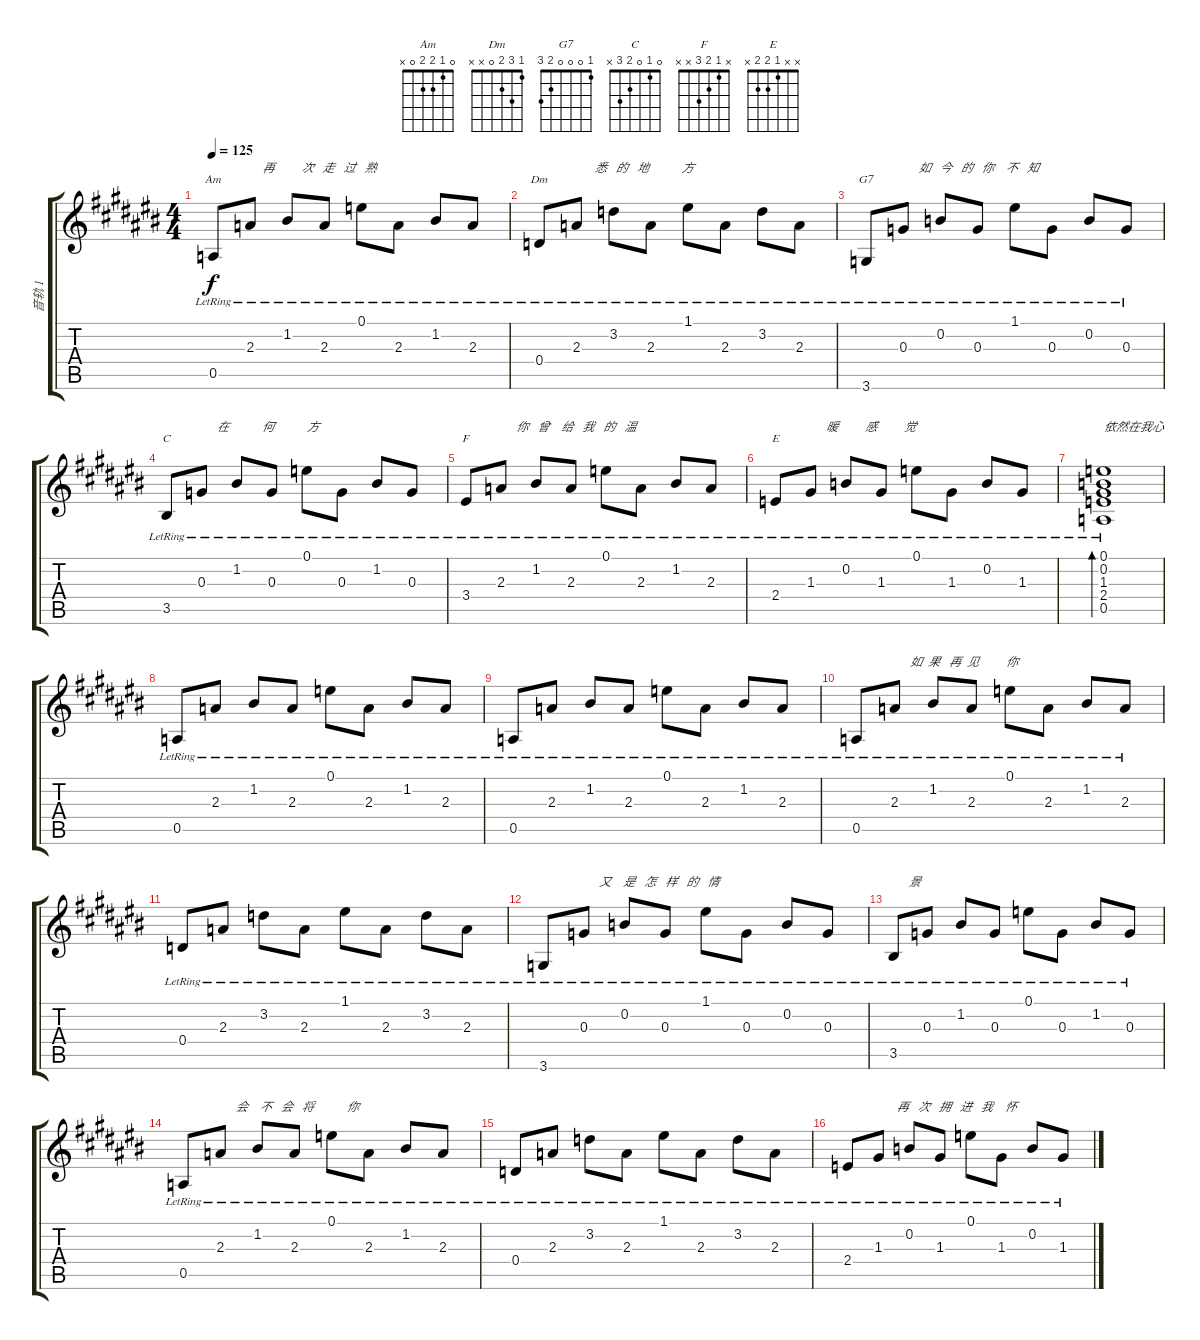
\track ("音轨 1" "音轨 1") {instrument acousticguitarsteel}
\staff {score tabs}
\tuning (E4 B3 G3 D3 A2 E2) {hide}
\chord ("Am" 0 1 2 2 0 x)
\chord ("Dm" 1 3 2 0 x x)
\chord ("G7" 1 0 0 0 2 3)
\chord ("C" 0 1 0 2 3 x)
\chord ("F" x 1 2 3 x x)
\chord ("E" x x 1 2 2 x)
\ts (4 4)
\tempo 125
\clef g2
\ks c#
0.5{lr}.8{ch "Am" dy f} 2.3{lr}.8{txt "    再         次   走   过   熟"} 1.2{lr}.8 2.3{lr}.8 0.1{lr}.8 2.3{lr}.8 1.2{lr}.8 2.3{lr}.8 |
0.4{lr}.8{ch "Dm"} 2.3{lr}.8{txt "      悉   的   地           方"} 3.2{lr}.8 2.3{lr}.8 1.1{lr}.8 2.3{lr}.8 3.2{lr}.8 2.3{lr}.8 |
3.6{lr}.8{ch "G7"} 0.3{lr}.8{txt "     如   今   的   你    不   知"} 0.2{lr}.8 0.3{lr}.8 1.1{lr}.8 0.3{lr}.8 0.2{lr}.8 0.3{lr}.8 |
3.5{lr}.8{ch "C"} 0.3{lr}.8{txt "     在           何           方"} 1.2{lr}.8 0.3{lr}.8 0.1{lr}.8 0.3{lr}.8 1.2{lr}.8 0.3{lr}.8 |
3.4{lr}.8{ch "F"} 2.3{lr}.8{txt "     你   曾    给   我   的   温"} 1.2{lr}.8 2.3{lr}.8 0.1{lr}.8 2.3{lr}.8 1.2{lr}.8 2.3{lr}.8 |
2.4{lr}.8{ch "E"} 1.3{lr}.8{txt "     暖         感         觉"} 0.2{lr}.8 1.3{lr}.8 0.1{lr}.8 1.3{lr}.8 0.2{lr}.8 1.3{lr}.8 |
(0.1{lr} 0.2{lr} 1.3{lr} 2.4{lr} 0.5{lr}).1{bd 480 txt "依然在我心"} |
0.5{lr}.8 2.3{lr}.8 1.2{lr}.8 2.3{lr}.8 0.1{lr}.8 2.3{lr}.8 1.2{lr}.8 2.3{lr}.8 |
0.5{lr}.8 2.3{lr}.8 1.2{lr}.8 2.3{lr}.8 0.1{lr}.8 2.3{lr}.8 1.2{lr}.8 2.3{lr}.8 |
0.5{lr}.8 2.3{lr}.8{txt "     如  果   再  见         你"} 1.2{lr}.8 2.3{lr}.8 0.1{lr}.8 2.3{lr}.8 1.2{lr}.8 2.3{lr}.8 |
0.4{lr}.8 2.3{lr}.8 3.2{lr}.8 2.3{lr}.8 1.1{lr}.8 2.3{lr}.8 3.2{lr}.8 2.3{lr}.8 |
3.6{lr}.8 0.3{lr}.8{txt "     又    是   怎   样   的   情"} 0.2{lr}.8 0.3{lr}.8 1.1{lr}.8 0.3{lr}.8 0.2{lr}.8 0.3{lr}.8 |
3.5{lr}.8{txt "     景"} 0.3{lr}.8 1.2{lr}.8 0.3{lr}.8 0.1{lr}.8 0.3{lr}.8 1.2{lr}.8 0.3{lr}.8 |
0.5{lr}.8 2.3{lr}.8{txt "     会    不   会   将           你"} 1.2{lr}.8 2.3{lr}.8 0.1{lr}.8 2.3{lr}.8 1.2{lr}.8 2.3{lr}.8 |
0.4{lr}.8 2.3{lr}.8 3.2{lr}.8 2.3{lr}.8 1.1{lr}.8 2.3{lr}.8 3.2{lr}.8 2.3{lr}.8 |
2.4{lr}.8 1.3{lr}.8{txt "      再   次   拥   进   我    怀"} 0.2{lr}.8 1.3{lr}.8 0.1{lr}.8 1.3{lr}.8 0.2{lr}.8 1.3{lr}.8
